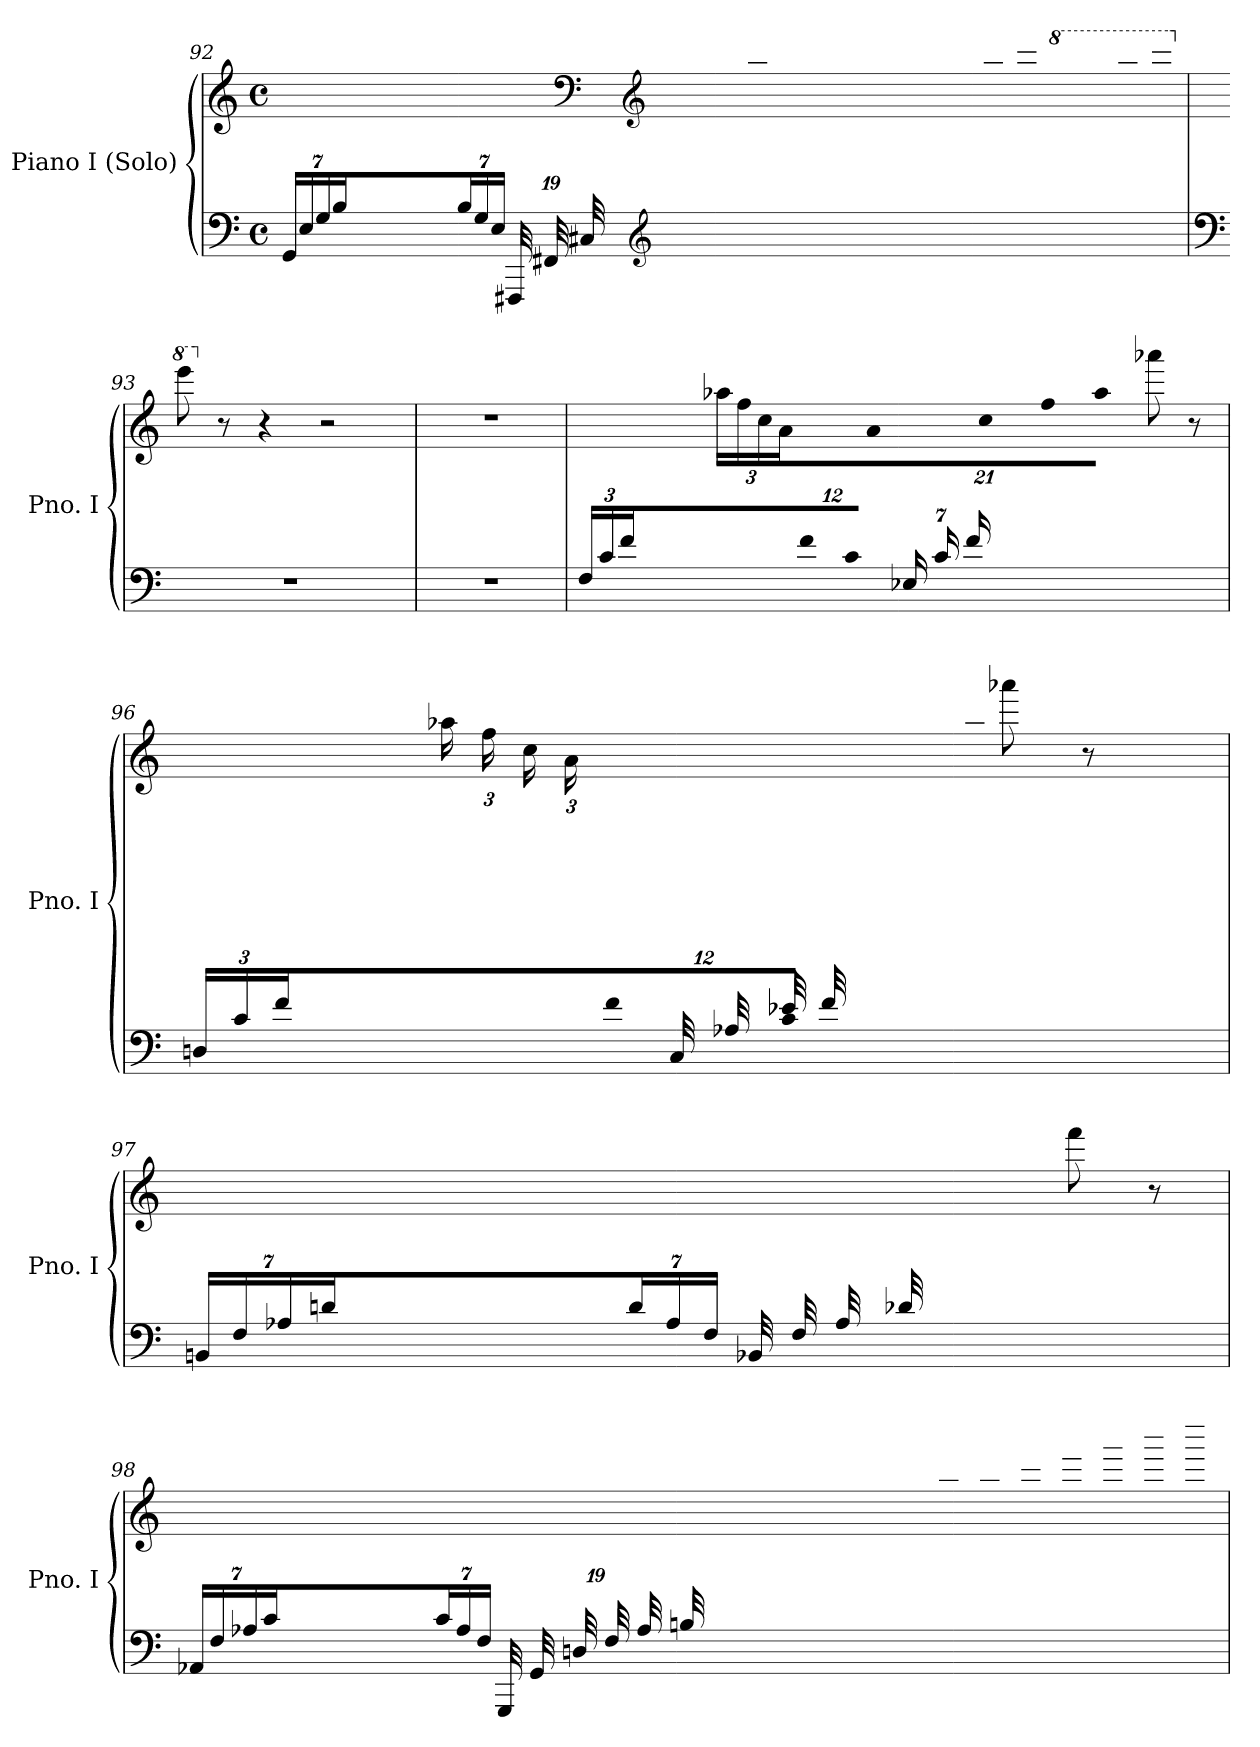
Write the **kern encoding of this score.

**kern	**kern
*part1	*part1
*staff2	*staff1
*I"Piano I (Solo)	*
*I'Pno. I	*
*clefF4	*clefG2
*k[]	*k[]
*M4/4	*M4/4
*met(c)	*met(c)
*Xbrackettup	*
=92	=92
*	*^
28GG!/LL	2ryy	7ryy
28E!/	.	.
28G!/	.	.
28B!/	.	.
4ryy	.	28e!\
.	.	28g!\
.	.	28b!\JJ
*	*	*Xbrackettup
.	.	28ee!\LL
.	.	28b!\
.	.	28g!\
.	.	28e!\
28B!/	.	532%99ryy
28G!/	.	.
28E!/JJ	.	.
38FFF#X!/LLL	16ryy	.
38FF#X!/	.	.
38C#X!/	.	.
*	*clefF4	*
.	16ryy	.
19%2ryy	.	38E!\
.	.	38G!\
.	32ryy	.
.	.	38A#X!\
.	64ryy	.
.	.	38c#X!\
*	*clefG2	*
.	64ryy	.
*clefG2	*	*
19%6ryy	.	38e!\
.	16ryy	.
.	.	38g!\
.	.	38a#X!\
.	4ryy	.
.	.	38cc#X!\
.	.	38ee!\
.	.	38gg!\
.	.	38aa#X!\
.	.	38ccc#X!\
*	*8va	*
.	.	38eee!\
.	.	38ggg!\
.	.	38aaa#X!\
.	.	38cccc#X!\JJJ
*	*v	*v
=93	=93
*clefF4	*
*^	*
*	*	*X8va
*	*	*8va
1r	8ryy	8eeee\
*	*	*X8va
.	8ryy	8r
.	4ryy	4r
.	2ryy	2r
*v	*v	*
!!LO:LB:g=z
=94	=94
1r	1r
=95	=95
*^	*
24F/LL	1ryy	8ryy
24c/	.	.
24f/	.	.
24%7ryy	.	24a-X\
.	.	24cc\
.	.	24ff\JJ
.	.	24aa-X\LL
.	.	24ff\
.	.	24cc\
.	.	24a-\
24f/	.	21%4ryy
24c/JJ	.	.
28E-X/LL	.	.
28c/	.	.
28f/	.	.
28%11ryy	.	28a-\
.	.	28cc\
.	.	28ff\
.	.	28aa-\JJ
.	.	8aaa-X\
.	.	8r
=96	=96	=96
*	*	*^
2ryy	24Dn/LL	2ryy	8ryy
.	24c/	.	.
.	24f/	.	.
.	24%7ryy	.	24a-X\
.	.	.	24cc\
.	.	.	24ff\JJ
.	.	.	24aa-X\LL
.	.	.	24ff\
.	.	.	24cc\
.	.	.	24a-\
.	24f/	.	12%7ryy
.	24c/JJ	.	.
32C/LLL	2ryy	8ryy	.
32A-X/	.	.	.
32e-X/	.	.	.
32f/	.	.	.
4.ryy	.	32a-\	.
.	.	32ee-X\	.
.	.	32ff\	.
.	.	32aa-\JJJ	.
.	.	8aaa-X\	.
.	.	8r	.
*v	*v	*	*
!!LO:LB:g=z	!!
=97	=97	=97
28BBn/LL	2ryy	7ryy
28F/	.	.
28A-X/	.	.
28dn/	.	.
4ryy	.	28f\
.	.	28a-X\
.	.	28een\JJ
.	.	28ff\LL
.	.	28dd\
.	.	28a-\
.	.	28f\
28d/	.	56%13ryy
28A-/	.	.
28F/JJ	.	.
32BB-X/LLL	4ryy	.
32F/	.	.
32A-/	.	.
32d-X/	.	.
8ryy	.	32f\
.	.	32a-\
.	.	32dd-X\
.	.	32ff\JJJ
4ryy	8fff\	4ryy
.	8r	.
!!LO:PB:g=z	!!
=98	=98	=98
28AA-X/LL	1ryy	7ryy
28F/	.	.
28A-X/	.	.
28c/	.	.
4ryy	.	28f\
.	.	28a-X\
.	.	28cc\JJ
.	.	28ff\LL
.	.	28cc\
.	.	28a-\
.	.	28f\
28c/	.	532%141ryy
28A-/	.	.
28F/JJ	.	.
38GGG/LLL	.	.
38GG/	.	.
38Dn/	.	.
38F/	.	.
38A-/	.	.
38Bn/	.	.
38%13ryy	.	38dn\
.	.	38f\
.	.	38a-\
.	.	38bn\
.	.	38dd\
.	.	38ff\
.	.	38aa-X\
.	.	38bb\
.	.	38ddd\
.	.	38fff\
.	.	38aaa-X\
.	.	38bbb\
.	.	38dddd\JJJ
*	*v	*v
=	=
*-	*-
